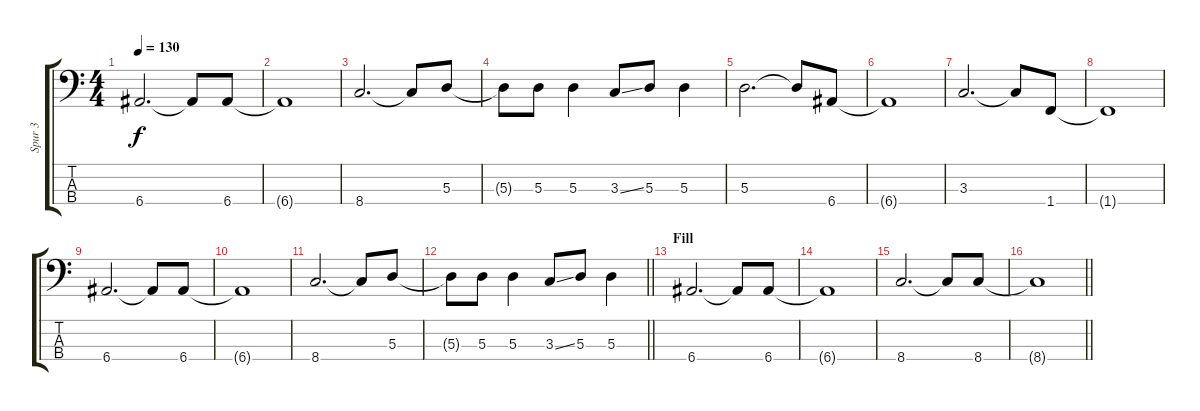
\track ("Spur 3" "Spur 3") {instrument electricbassfinger}
\staff {score tabs}
\tuning (G2 D2 A1 E1) {hide}
\ts (4 4)
\tempo 130
\clef f4
\ks c
6.4.2{d dy f} 6.4{t}.8 6.4.8 |
6.4{t}.1 |
8.4.2{d} 8.4{t}.8 5.3.8 |
5.3{t}.8 5.3.8 5.3.4 3.3{ss}.8 5.3.8 5.3.4 |
5.3.2{d} 5.3{t}.8 6.4.8 |
6.4{t}.1 |
3.3.2{d} 3.3{t}.8 1.4.8 |
1.4{t}.1 |
6.4.2{d} 6.4{t}.8 6.4.8 |
6.4{t}.1 |
8.4.2{d} 8.4{t}.8 5.3.8 |
\barLineRight lightlight
5.3{t}.8 5.3.8 5.3.4 3.3{ss}.8 5.3.8 5.3.4 |
\section ("" "Fill")
6.4.2{d} 6.4{t}.8 6.4.8 |
6.4{t}.1 |
8.4.2{d} 8.4{t}.8 8.4.8 |
\barLineRight lightlight
8.4{t}.1
